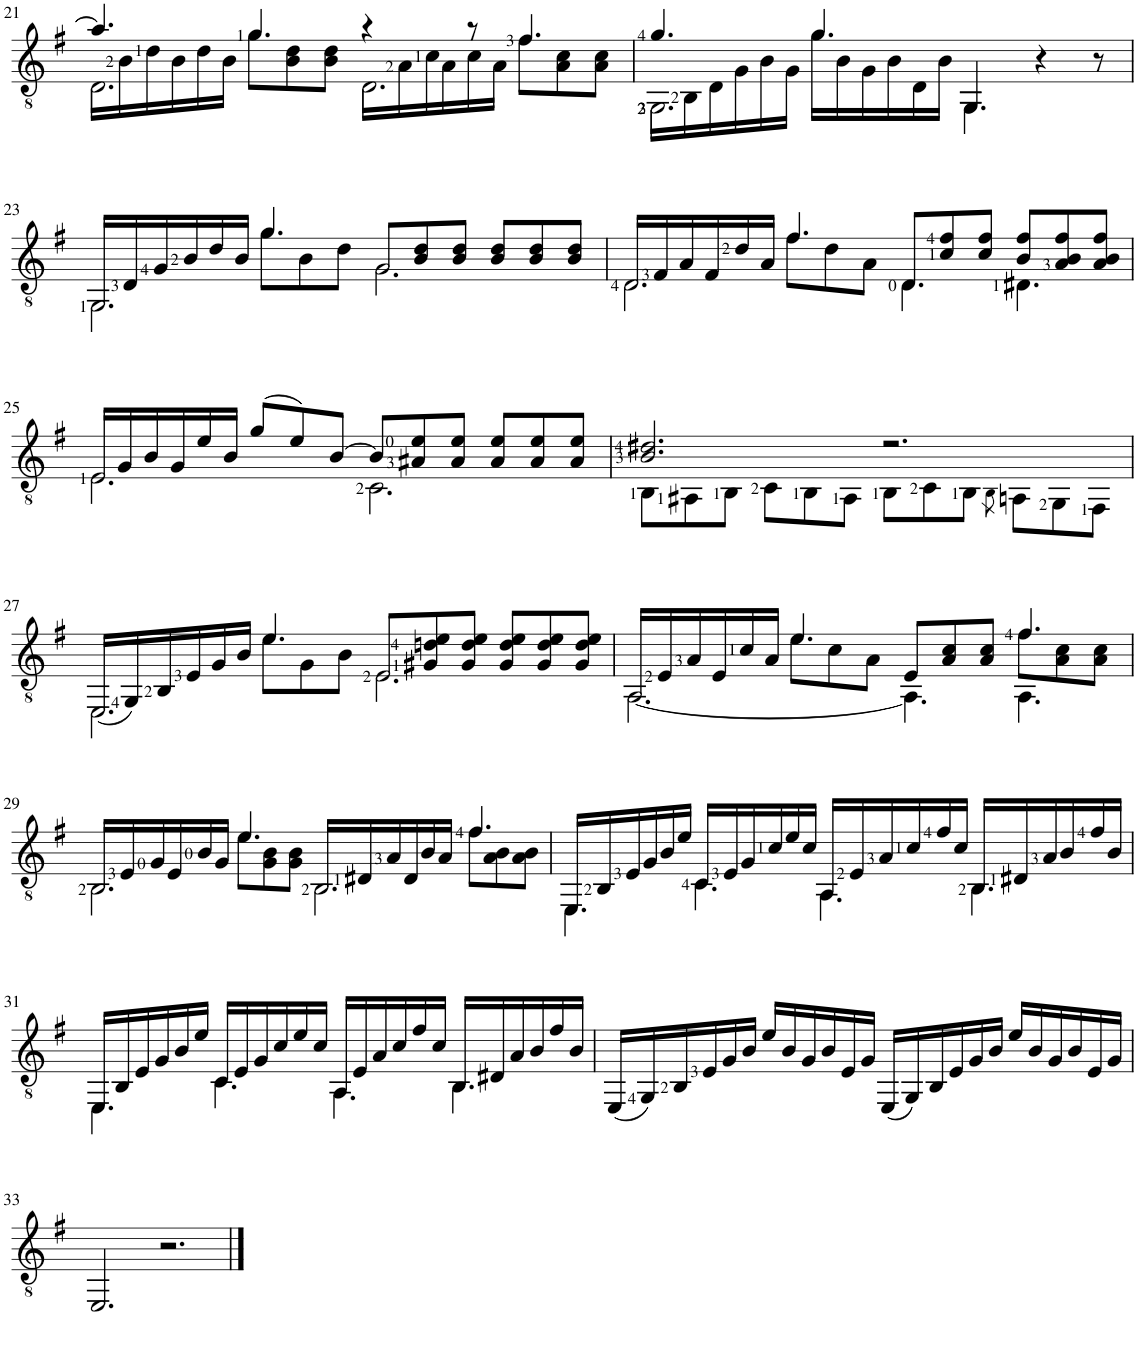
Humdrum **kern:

**kern
*part1
*staff1
*I"Classical Guitar
*I'Guit.
!!LO:PB:g=z
*clefGv2
*k[f#]
*M12/8
=21
*^
*	*^
4.a/]	16D\LL	2.D\
.	16B\	.
.	16d\	.
.	16B\	.
.	16d\	.
.	16B\JJ	.
4.g/	8g\L	.
.	8B\ 8d\	.
.	8B\ 8d\J	.
4r	16D\LL	2.D\
.	16A\	.
.	16c\	.
.	16A\	.
8r	16c\	.
.	16A\JJ	.
4.f#/	8f#\L	.
.	8A\ 8c\	.
.	8A\ 8c\J	.
=22	=22	=22
4.g/	16GG\LL	2.GG\
.	16BB\	.
.	16D\	.
.	16G\	.
.	16B\	.
.	16G\JJ	.
4.g/	16g\LL	.
.	16B\	.
.	16G\	.
.	16B\	.
.	16D\	.
.	16B\JJ	.
4.GG/	2.ryy	4.GG\
4r	.	4.ryy
8r	.	.
!!LO:LB:g=z	!!	!!
=23	=23	=23
16GG/LL	4.ryy	2.GG\
16D/	.	.
16G/	.	.
16B/	.	.
16d/	.	.
16B/JJ	.	.
4.g/	8g\L	.
.	8B\	.
.	8d\J	.
8G/L	2.ryy	2.G\
8B/ 8d/	.	.
8B/ 8d/J	.	.
8B/ 8d/L	.	.
8B/ 8d/	.	.
8B/ 8d/J	.	.
=24	=24	=24
16D/LL	4.ryy	2.D\
16F#/	.	.
16A/	.	.
16F#/	.	.
16d/	.	.
16A/JJ	.	.
4.f#/	8f#\L	.
.	8d\	.
.	8A\J	.
8D/L	2.ryy	4.D\
8c/ 8f#/	.	.
8c/ 8f#/J	.	.
8B/ 8f#/L	.	4.D#X\
8A/ 8B/ 8f#/	.	.
8A/ 8B/ 8f#/J	.	.
!!LO:LB:g=z	!!	!!
=25	=25	=25
16E/LL	4.ryy	2.E\
16G/	.	.
16B/	.	.
16G/	.	.
16e/	.	.
16B/JJ	.	.
(>8g/L	1ryy	.
8e/)	.	.
[>8B/J	.	.
8B/L]	.	2.C\
8A#X/ 8e/	.	.
8A#/ 8e/J	.	.
8A#/ 8e/L	.	.
8A#/ 8e/	.	.
8A#/ 8e/J	8ryy	.
*	*v	*v
=26	=26
2.B/ 2.d#X/	8BB\L
.	8AA#X\
.	8BB\J
.	8C\L
.	8BB\
.	8AA#\J
2.r	8BB\L
.	8C\
.	8BB\J
.	8qBB\
.	8AAn\L
.	8GG\
.	8FF#\J
!!LO:LB:g=z	!!
=27	=27
*	*^
(<16EE/LL	4.ryy	2.EE\
16GG/)	.	.
16BB/	.	.
16E/	.	.
16G/	.	.
16B/JJ	.	.
4.e/	8e\L	.
.	8G\	.
.	8B\J	.
8E/L	2.ryy	2.E\
8G#X/ 8dn/ 8e/	.	.
8G#/ 8d/ 8e/J	.	.
8G#/ 8d/ 8e/L	.	.
8G#/ 8d/ 8e/	.	.
8G#/ 8d/ 8e/J	.	.
=28	=28	=28
16AA/LL	4.ryy	[2.AA\
16E/	.	.
16A/	.	.
16E/	.	.
16c/	.	.
16A/JJ	.	.
4.e/	8e\L	.
.	8c\	.
.	8A\J	.
8E/L	4.ryy	4.AA\]
8A/ 8c/	.	.
8A/ 8c/J	.	.
4.f#/	8f#\L	4.AA\
.	8A\ 8c\	.
.	8A\ 8c\J	.
!!LO:LB:g=z	!!	!!
=29	=29	=29
16BB/LL	4.ryy	2.BB\
16E/	.	.
16G/	.	.
16E/	.	.
16B/	.	.
16G/JJ	.	.
4.e/	8e\L	.
.	8G\ 8B\	.
.	8G\ 8B\J	.
16BB/LL	4.ryy	2.BB\
16D#X/	.	.
16A/	.	.
16D#/	.	.
16B/	.	.
16A/JJ	.	.
4.f#/	8f#\L	.
.	8A\ 8B\	.
.	8A\ 8B\J	.
*	*v	*v
=30	=30
16EE/LL	4.EE\
16BB/	.
16E/	.
16G/	.
16B/	.
16e/JJ	.
16C/LL	4.C\
16E/	.
16G/	.
16c/	.
16e/	.
16c/JJ	.
16AA/LL	4.AA\
16E/	.
16A/	.
16c/	.
16f#/	.
16c/JJ	.
16BB/LL	4.BB\
16D#X/	.
16A/	.
16B/	.
16f#/	.
16B/JJ	.
!!LO:LB:g=z	!!
=31	=31
16EE/LL	4.EE\
16BB/	.
16E/	.
16G/	.
16B/	.
16e/JJ	.
16C/LL	4.C\
16E/	.
16G/	.
16c/	.
16e/	.
16c/JJ	.
16AA/LL	4.AA\
16E/	.
16A/	.
16c/	.
16f#/	.
16c/JJ	.
16BB/LL	4.BB\
16D#X/	.
16A/	.
16B/	.
16f#/	.
16B/JJ	.
*v	*v
=32
(16EE/LL
16GG/)
16BB/
16E/
16G/
16B/JJ
16e/LL
16B/
16G/
16B/
16E/
16G/JJ
(16EE/LL
16GG/)
16BB/
16E/
16G/
16B/JJ
16e/LL
16B/
16G/
16B/
16E/
16G/JJ
!!LO:LB:g=z
=33
2.EE/
2.r
==
*-
